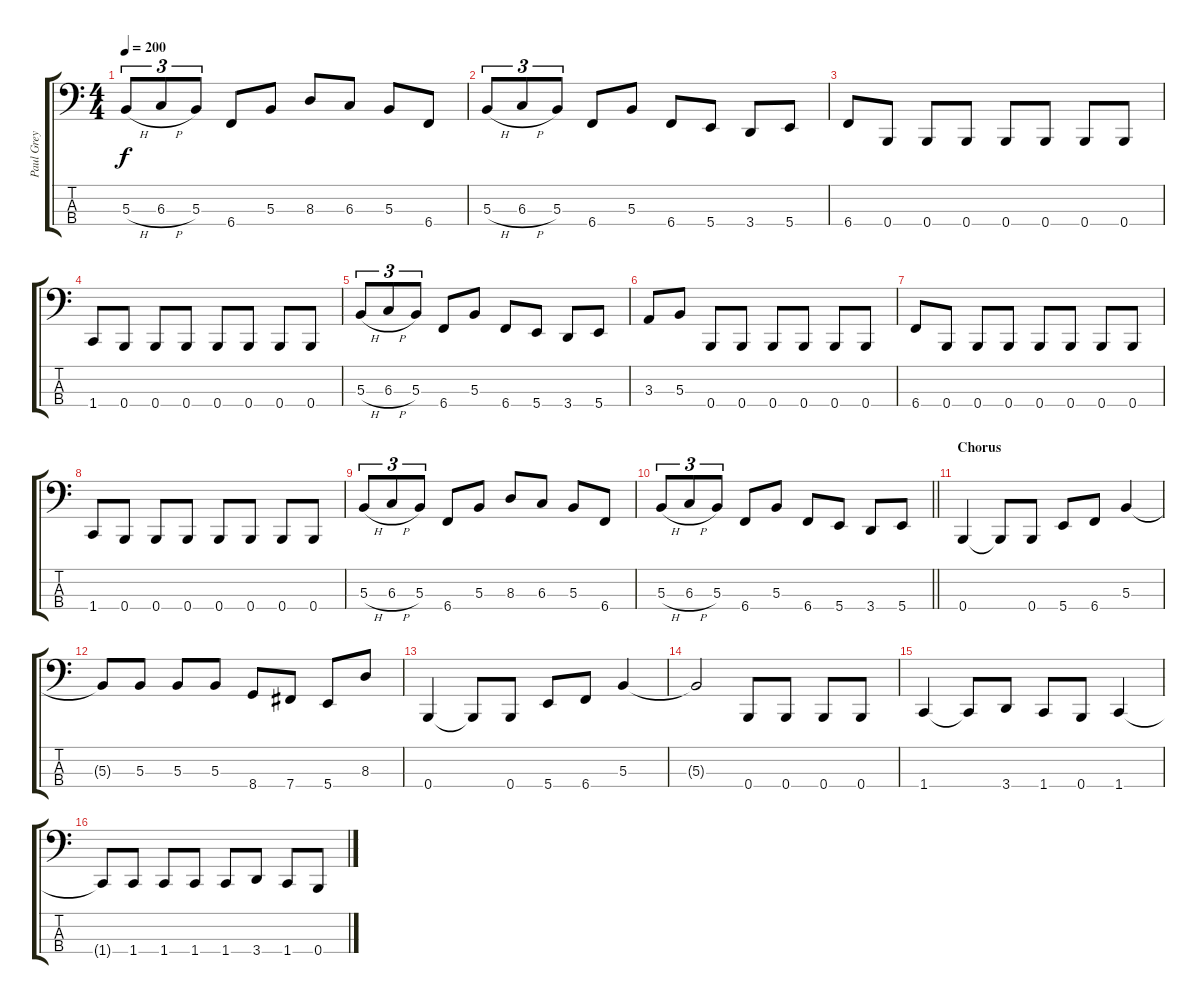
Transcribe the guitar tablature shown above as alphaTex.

\track ("Paul Grey" "Paul Grey") {instrument electricbasspick}
\staff {score tabs}
\tuning (E2 B1 Gb1 B0) {hide}
\ts (4 4)
\tempo 200
\clef f4
\ks c
5.3{h}.8{tu (3 2) dy f} 6.3{h}.8{tu (3 2)} 5.3.8{tu (3 2)} 6.4.8 5.3.8 8.3.8 6.3.8 5.3.8 6.4.8 |
5.3{h}.8{tu (3 2)} 6.3{h}.8{tu (3 2)} 5.3.8{tu (3 2)} 6.4.8 5.3.8 6.4.8 5.4.8 3.4.8 5.4.8 |
6.4.8 0.4.8 0.4.8 0.4.8 0.4.8 0.4.8 0.4.8 0.4.8 |
1.4.8 0.4.8 0.4.8 0.4.8 0.4.8 0.4.8 0.4.8 0.4.8 |
5.3{h}.8{tu (3 2)} 6.3{h}.8{tu (3 2)} 5.3.8{tu (3 2)} 6.4.8 5.3.8 6.4.8 5.4.8 3.4.8 5.4.8 |
3.3.8 5.3.8 0.4.8 0.4.8 0.4.8 0.4.8 0.4.8 0.4.8 |
6.4.8 0.4.8 0.4.8 0.4.8 0.4.8 0.4.8 0.4.8 0.4.8 |
1.4.8 0.4.8 0.4.8 0.4.8 0.4.8 0.4.8 0.4.8 0.4.8 |
5.3{h}.8{tu (3 2)} 6.3{h}.8{tu (3 2)} 5.3.8{tu (3 2)} 6.4.8 5.3.8 8.3.8 6.3.8 5.3.8 6.4.8 |
\barLineRight lightlight
5.3{h}.8{tu (3 2)} 6.3{h}.8{tu (3 2)} 5.3.8{tu (3 2)} 6.4.8 5.3.8 6.4.8 5.4.8 3.4.8 5.4.8 |
\section ("" "Chorus")
0.4.4 0.4{t}.8 0.4.8 5.4.8 6.4.8 5.3.4 |
5.3{t}.8 5.3.8 5.3.8 5.3.8 8.4.8 7.4.8 5.4.8 8.3.8 |
0.4.4 0.4{t}.8 0.4.8 5.4.8 6.4.8 5.3.4 |
5.3{t}.2 0.4.8 0.4.8 0.4.8 0.4.8 |
1.4.4 1.4{t}.8 3.4.8 1.4.8 0.4.8 1.4.4 |
1.4{t}.8 1.4.8 1.4.8 1.4.8 1.4.8 3.4.8 1.4.8 0.4.8
